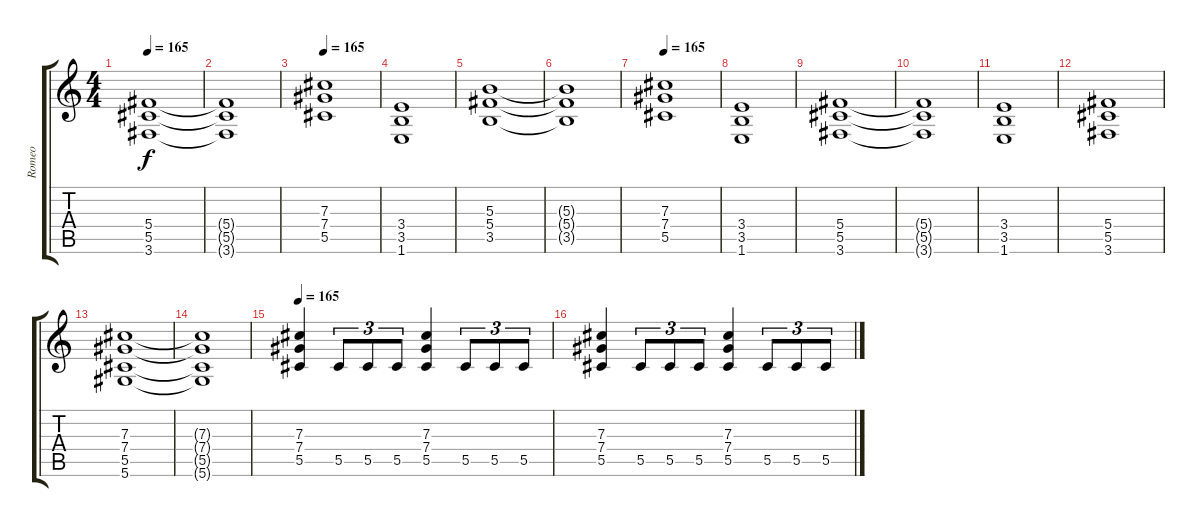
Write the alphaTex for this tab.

\track ("Romeo " "Romeo ") {instrument distortionguitar}
\staff {score tabs}
\tuning (Eb4 Bb3 Gb3 Db3 Ab2 Eb2) {hide}
\ts (4 4)
\tempo 165
\clef g2
\ks c
(5.4 5.5 3.6).1{dy f} |
(5.4{t} 5.5{t} 3.6{t}).1 |
\tempo 165
(7.3 7.4 5.5).1 |
(3.4 3.5 1.6).1 |
(5.3 5.4 3.5).1 |
(5.3{t} 5.4{t} 3.5{t}).1 |
\tempo 165
(7.3 7.4 5.5).1 |
(3.4 3.5 1.6).1 |
(5.4 5.5 3.6).1 |
(5.4{t} 5.5{t} 3.6{t}).1 |
(3.4 3.5 1.6).1 |
(5.4 5.5 3.6).1 |
(7.3 7.4 5.5 5.6).1 |
(7.3{t} 7.4{t} 5.5{t} 5.6{t}).1 |
\tempo 165
(7.3 7.4 5.5).4 5.5.8{tu (3 2)} 5.5.8{tu (3 2)} 5.5.8{tu (3 2)} (7.3 7.4 5.5).4 5.5.8{tu (3 2)} 5.5.8{tu (3 2)} 5.5.8{tu (3 2)} |
(7.3 7.4 5.5).4 5.5.8{tu (3 2)} 5.5.8{tu (3 2)} 5.5.8{tu (3 2)} (7.3 7.4 5.5).4 5.5.8{tu (3 2)} 5.5.8{tu (3 2)} 5.5.8{tu (3 2)}
